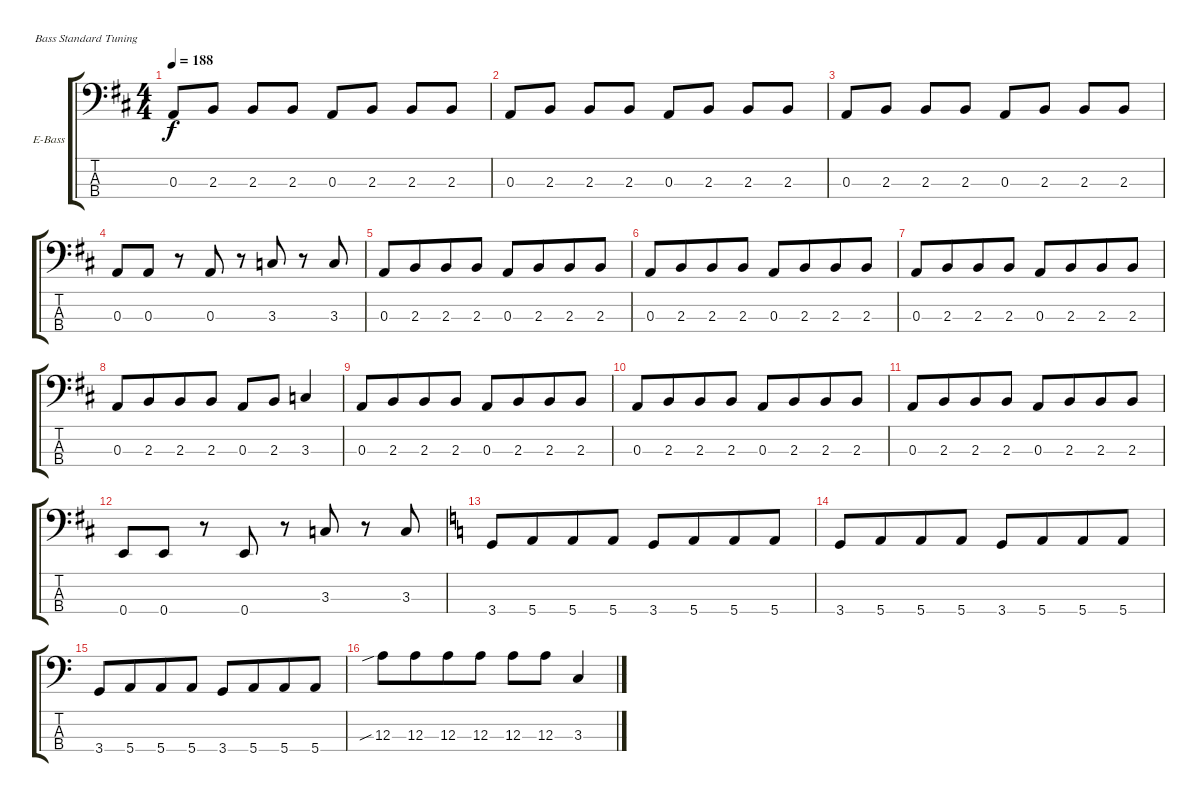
\defaultSystemsLayout 4
\bracketExtendMode groupsimilarinstruments
\firstSystemTrackNameOrientation horizontal
\otherSystemsTrackNameOrientation horizontal
\track ("Jason" "E-Bass") {instrument electricbassfinger}
\staff {score tabs}
\tuning (G2 D2 A1 E1)
\ts (4 4)
\tempo 188
\clef f4
\ks bminor
0.3.8{dy f} 2.3.8 2.3.8 2.3.8 0.3.8 2.3.8 2.3.8 2.3.8 |
0.3.8 2.3.8 2.3.8 2.3.8 0.3.8 2.3.8 2.3.8 2.3.8 |
0.3.8 2.3.8 2.3.8 2.3.8 0.3.8 2.3.8 2.3.8 2.3.8 |
\beaming (8 2 2 2 2)
0.3.8 0.3.8 r.8 0.3.8 r.8 3.3.8 r.8 3.3.8 |
\beaming (8 4 4)
0.3.8 2.3.8 2.3.8 2.3.8 0.3.8 2.3.8 2.3.8 2.3.8 |
0.3.8 2.3.8 2.3.8 2.3.8 0.3.8 2.3.8 2.3.8 2.3.8 |
0.3.8 2.3.8 2.3.8 2.3.8 0.3.8 2.3.8 2.3.8 2.3.8 |
0.3.8 2.3.8 2.3.8 2.3.8 0.3.8 2.3.8 3.3.4 |
0.3.8 2.3.8 2.3.8 2.3.8 0.3.8 2.3.8 2.3.8 2.3.8 |
0.3.8 2.3.8 2.3.8 2.3.8 0.3.8 2.3.8 2.3.8 2.3.8 |
0.3.8 2.3.8 2.3.8 2.3.8 0.3.8 2.3.8 2.3.8 2.3.8 |
\beaming (8 2 2 2 2)
0.4.8 0.4.8 r.8 0.4.8 r.8 3.3.8 r.8 3.3.8 |
\beaming (8 4 4)
\ks aminor
3.4.8 5.4.8 5.4.8 5.4.8 3.4.8 5.4.8 5.4.8 5.4.8 |
3.4.8 5.4.8 5.4.8 5.4.8 3.4.8 5.4.8 5.4.8 5.4.8 |
3.4.8 5.4.8 5.4.8 5.4.8 3.4.8 5.4.8 5.4.8 5.4.8 |
12.3{sib}.8 12.3.8 12.3.8 12.3.8 12.3.8 12.3.8 3.3.4
